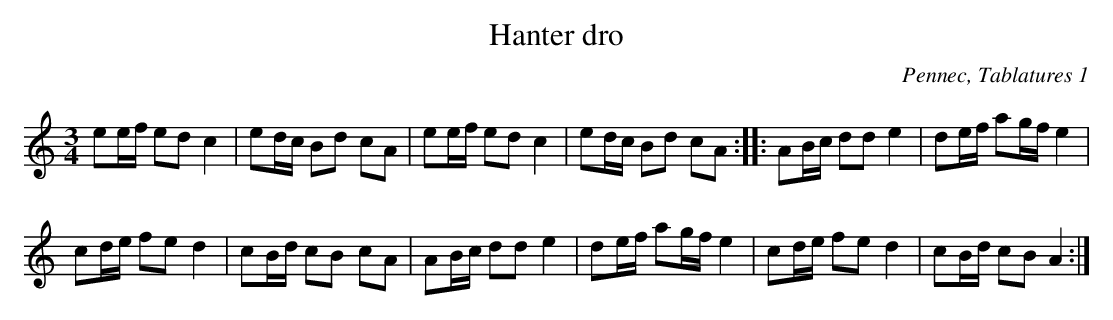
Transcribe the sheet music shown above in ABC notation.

X:1
T:Hanter dro
C:Pennec, Tablatures 1
M:3/4
L:1/8
K:C
ee/f/ ed c2|ed/c/ Bd cA|\
ee/f/ ed c2|ed/c/ Bd cA:|\
|:AB/c/ dd e2|de/f/ ag/f/ e2|
cd/e/ fe d2|cB/d/ cB cA|\
AB/c/ dd e2|de/f/ ag/f/ e2|\
cd/e/ fe d2|cB/d/ cB A2:|
